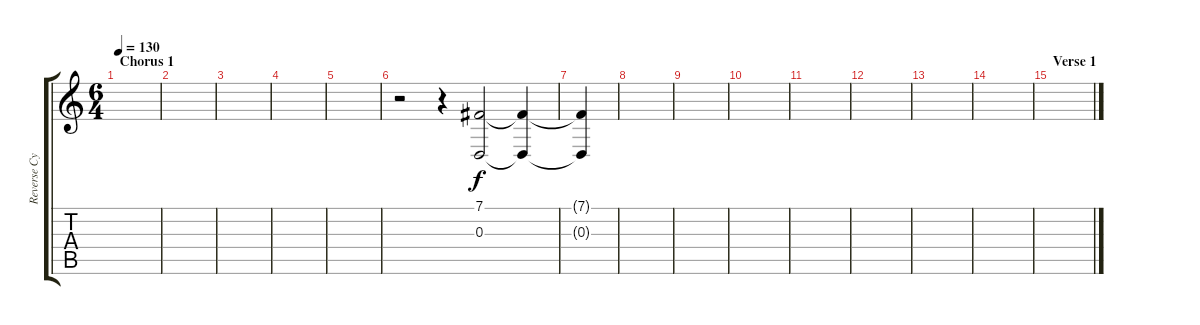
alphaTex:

\track ("Reverse Cymbal" "Reverse Cy") {instrument reversecymbal}
\staff {score tabs}
\tuning (B3 Gb3 D3 A2 E2 B1) {hide}
\ts (6 4)
\section ("" "Chorus 1")
\tempo 130
\clef g2
\ks c
|
|
|
|
|
r.2 r.4 (7.1 0.3).2 (7.1{t} 0.3{t}).4 |
(7.1{t} 0.3{t}).4 |
|
|
|
|
|
|
|
\section ("" "Verse 1")
